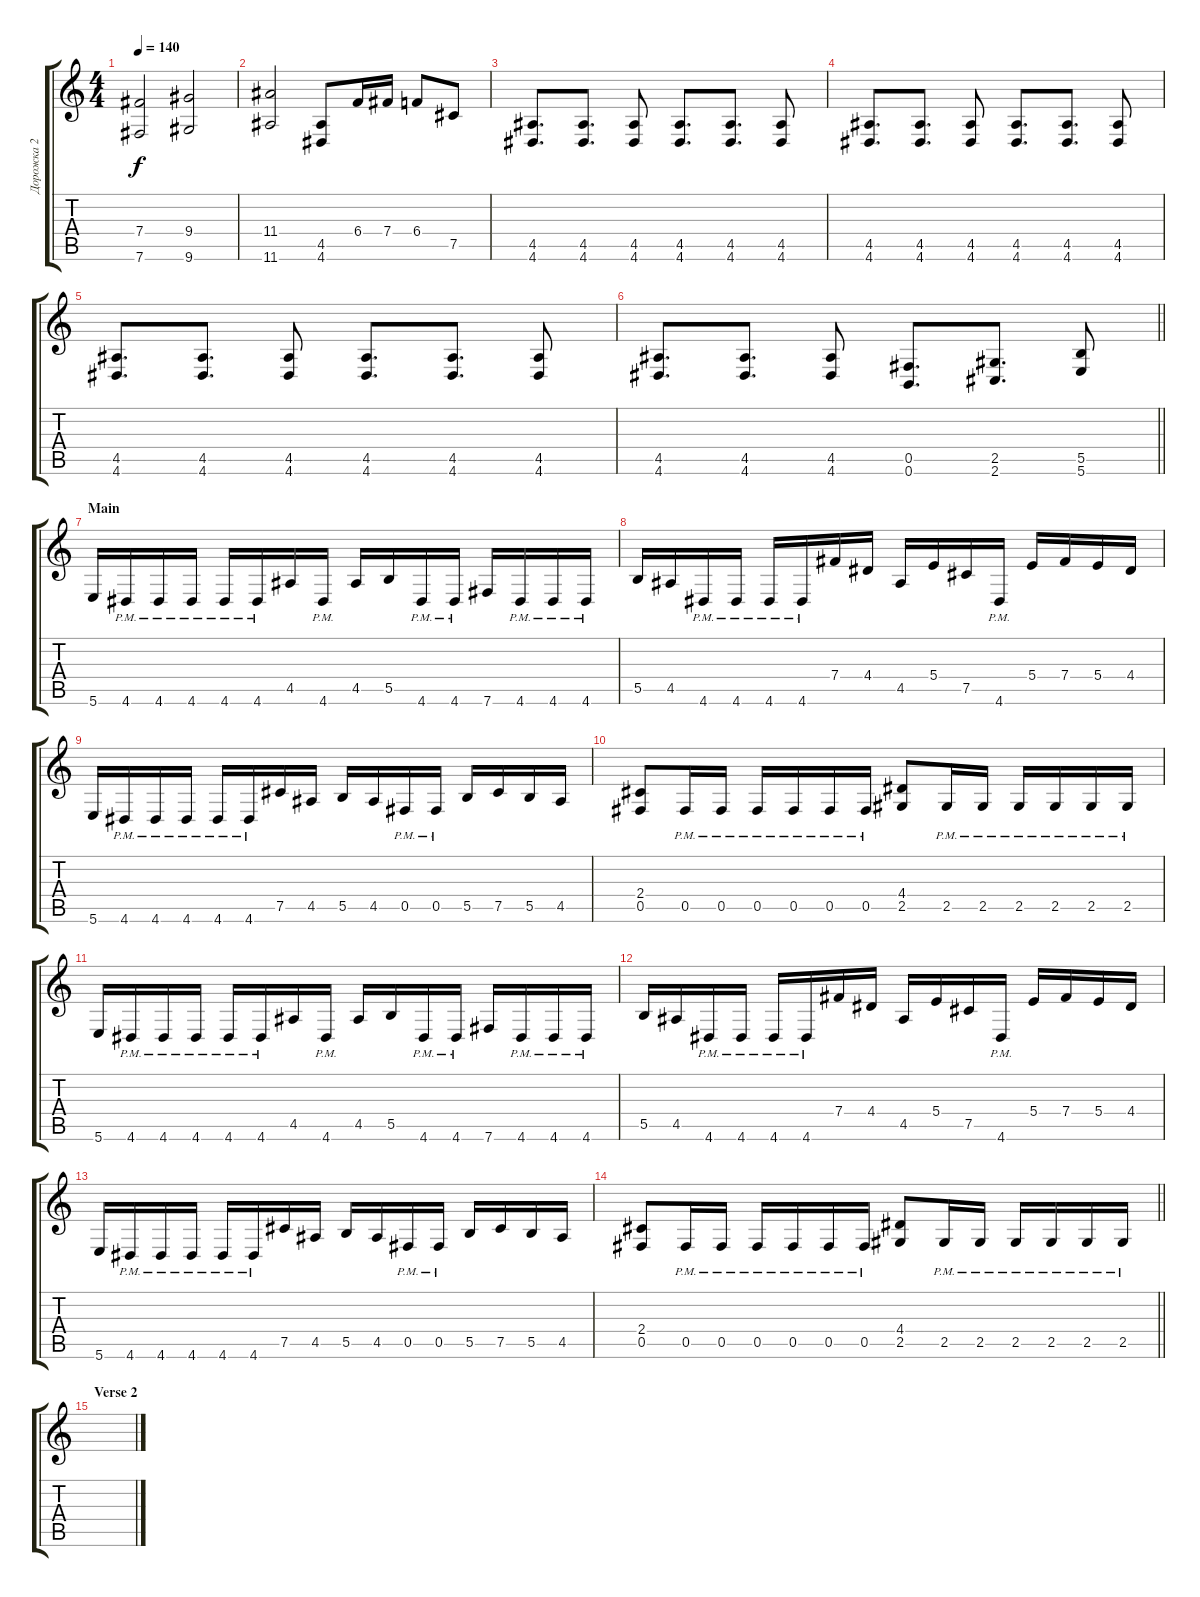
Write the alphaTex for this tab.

\track ("Дорожка 2" "Дорожка 2") {instrument overdrivenguitar}
\staff {score tabs}
\tuning (Db4 Ab3 E3 B2 Gb2 B1) {hide}
\ts (4 4)
\tempo 140
\clef g2
\ks c
(7.4 7.6).2{dy f} (9.4 9.6).2 |
(11.4 11.6).2 (4.5 4.6).8 6.4.16 7.4.16 6.4.8 7.5.8 |
(4.5 4.6).8{d} (4.5 4.6).8{d} (4.5 4.6).8 (4.5 4.6).8{d} (4.5 4.6).8{d} (4.5 4.6).8 |
(4.5 4.6).8{d} (4.5 4.6).8{d} (4.5 4.6).8 (4.5 4.6).8{d} (4.5 4.6).8{d} (4.5 4.6).8 |
(4.5 4.6).8{d} (4.5 4.6).8{d} (4.5 4.6).8 (4.5 4.6).8{d} (4.5 4.6).8{d} (4.5 4.6).8 |
\barLineRight lightlight
(4.5 4.6).8{d} (4.5 4.6).8{d} (4.5 4.6).8 (0.5 0.6).8{d} (2.5 2.6).8{d} (5.5 5.6).8 |
\section ("" "Main")
5.6.16 4.6{pm}.16 4.6{pm}.16 4.6{pm}.16 4.6{pm}.16 4.6{pm}.16 4.5.16 4.6{pm}.16 4.5.16 5.5.16 4.6{pm}.16 4.6{pm}.16 7.6.16 4.6{pm}.16 4.6{pm}.16 4.6{pm}.16 |
5.5.16 4.5.16 4.6{pm}.16 4.6{pm}.16 4.6{pm}.16 4.6{pm}.16 7.4.16 4.4.16 4.5.16 5.4.16 7.5.16 4.6{pm}.16 5.4.16 7.4.16 5.4.16 4.4.16 |
5.6.16 4.6{pm}.16 4.6{pm}.16 4.6{pm}.16 4.6{pm}.16 4.6{pm}.16 7.5.16 4.5.16 5.5.16 4.5.16 0.5{pm}.16 0.5{pm}.16 5.5.16 7.5.16 5.5.16 4.5.16 |
(2.4 0.5).8 0.5{pm}.16 0.5{pm}.16 0.5{pm}.16 0.5{pm}.16 0.5{pm}.16 0.5{pm}.16 (4.4 2.5).8 2.5{pm}.16 2.5{pm}.16 2.5{pm}.16 2.5{pm}.16 2.5{pm}.16 2.5{pm}.16 |
5.6.16 4.6{pm}.16 4.6{pm}.16 4.6{pm}.16 4.6{pm}.16 4.6{pm}.16 4.5.16 4.6{pm}.16 4.5.16 5.5.16 4.6{pm}.16 4.6{pm}.16 7.6.16 4.6{pm}.16 4.6{pm}.16 4.6{pm}.16 |
5.5.16 4.5.16 4.6{pm}.16 4.6{pm}.16 4.6{pm}.16 4.6{pm}.16 7.4.16 4.4.16 4.5.16 5.4.16 7.5.16 4.6{pm}.16 5.4.16 7.4.16 5.4.16 4.4.16 |
5.6.16 4.6{pm}.16 4.6{pm}.16 4.6{pm}.16 4.6{pm}.16 4.6{pm}.16 7.5.16 4.5.16 5.5.16 4.5.16 0.5{pm}.16 0.5{pm}.16 5.5.16 7.5.16 5.5.16 4.5.16 |
\barLineRight lightlight
(2.4 0.5).8 0.5{pm}.16 0.5{pm}.16 0.5{pm}.16 0.5{pm}.16 0.5{pm}.16 0.5{pm}.16 (4.4 2.5).8 2.5{pm}.16 2.5{pm}.16 2.5{pm}.16 2.5{pm}.16 2.5{pm}.16 2.5{pm}.16 |
\section ("" "Verse 2")
